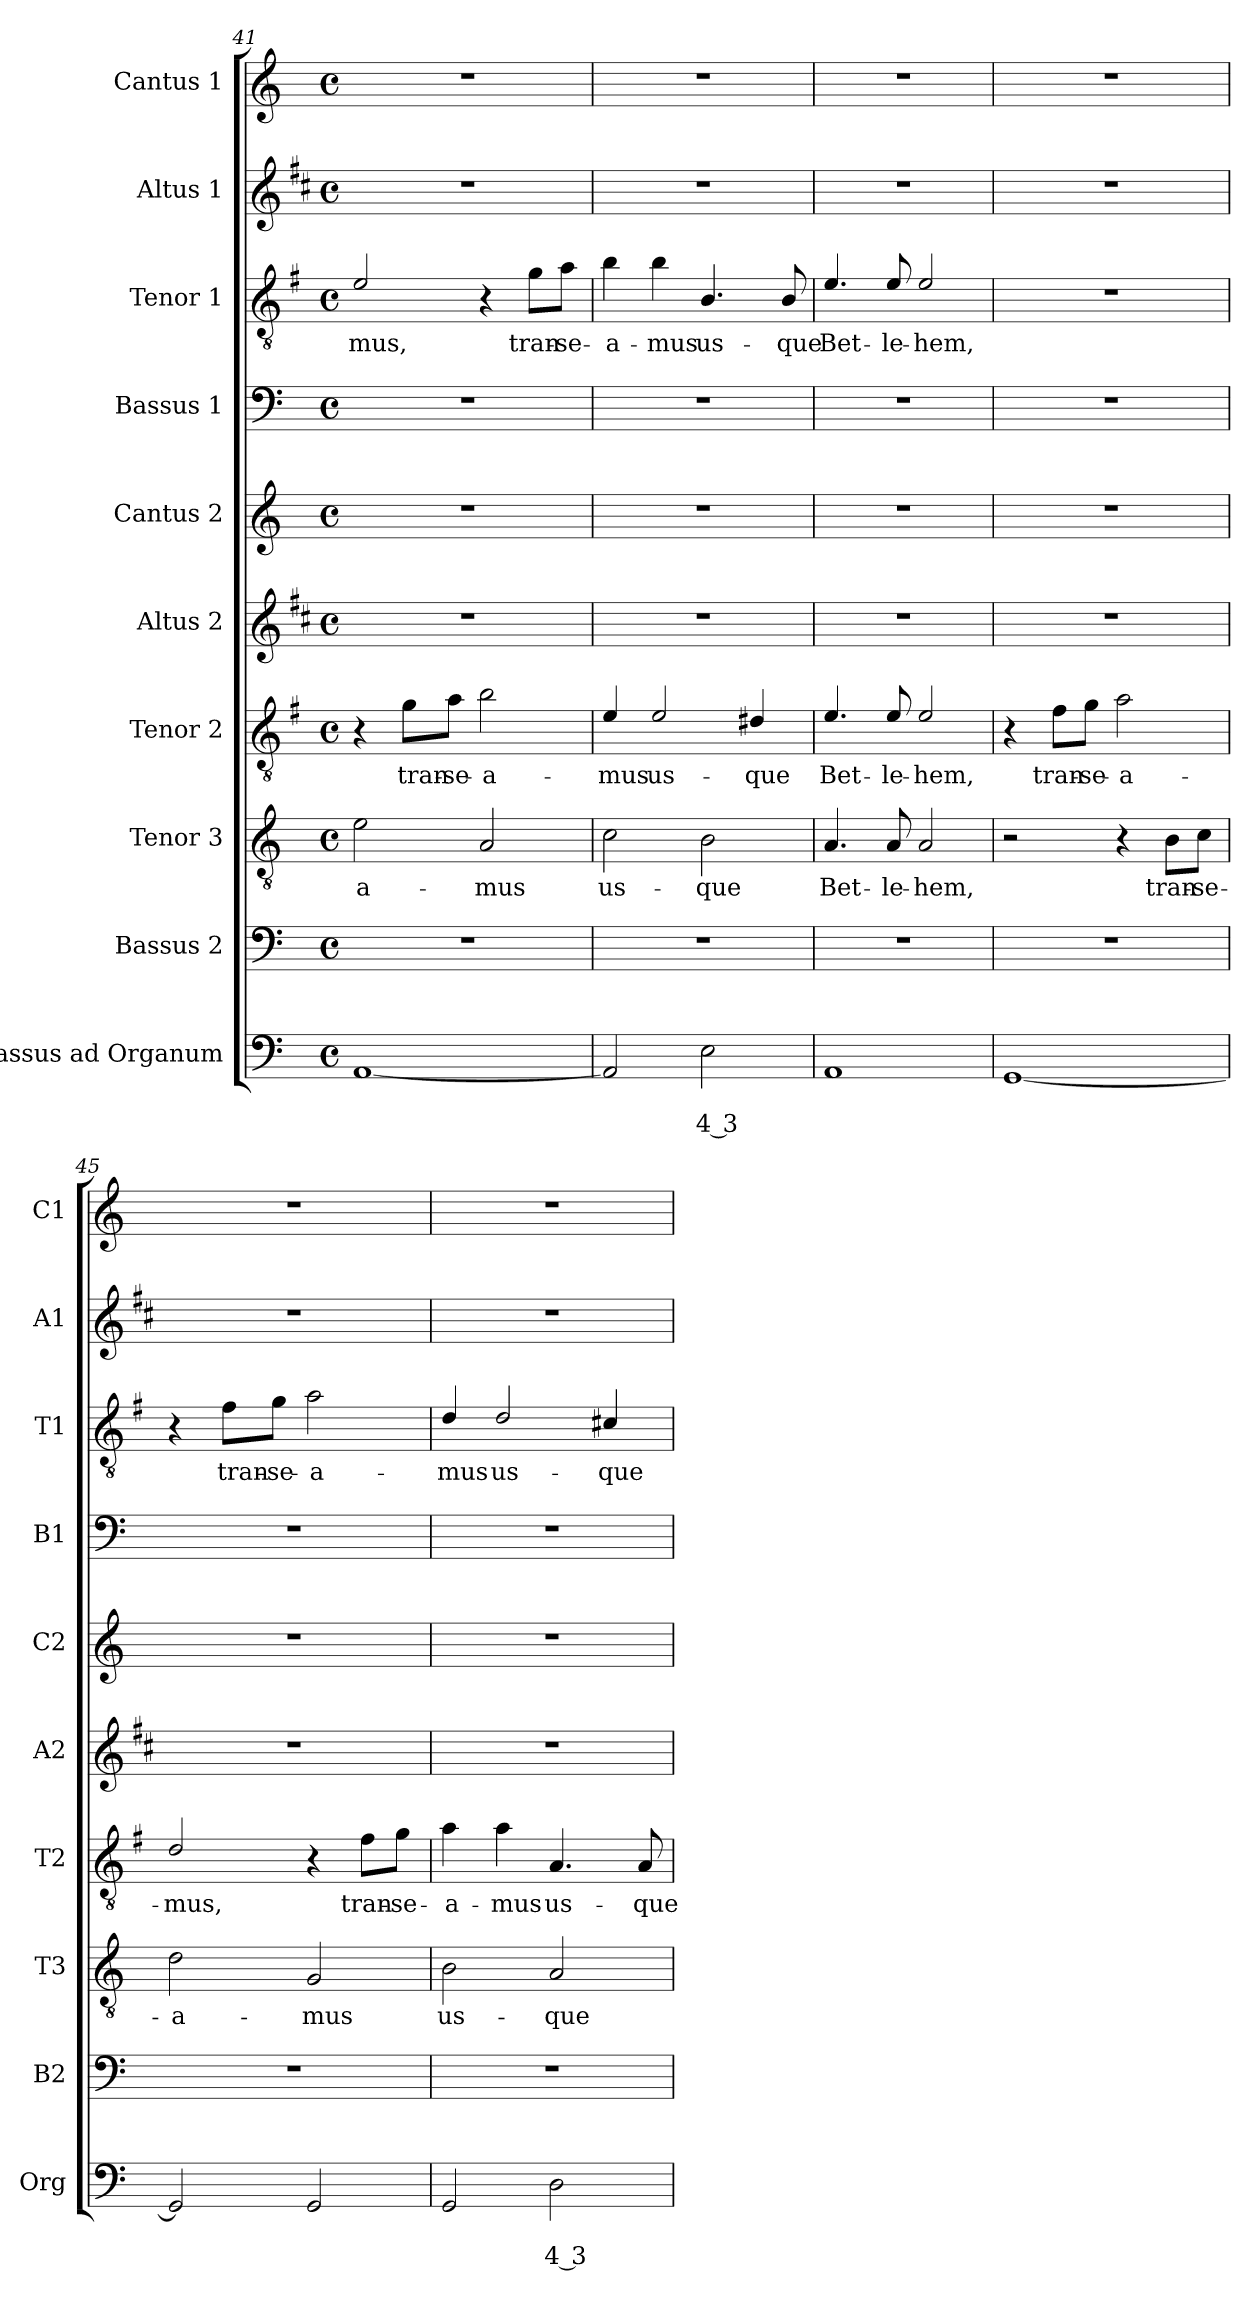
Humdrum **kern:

**kern	**text	**text	**kern	**kern	**text	**kern	**text	**kern	**kern	**kern	**kern	**text	**kern	**kern
*part10	*part10	*part10	*part9	*part8	*part8	*part7	*part7	*part6	*part5	*part4	*part3	*part3	*part2	*part1
*staff10	*staff10	*staff10	*staff9	*staff8	*staff8	*staff7	*staff7	*staff6	*staff5	*staff4	*staff3	*staff3	*staff2	*staff1
*I"Bassus ad Organum	*	*	*I"Bassus 2	*I"Tenor 3	*	*I"Tenor 2	*	*I"Altus 2	*I"Cantus 2	*I"Bassus 1	*I"Tenor 1	*	*I"Altus 1	*I"Cantus 1
*I'Org	*	*	*I'B2	*I'T3	*	*I'T2	*	*I'A2	*I'C2	*I'B1	*I'T1	*	*I'A1	*I'C1
*clefF4	*	*	*clefF4	*clefGv2	*	*clefGv2	*	*clefG2	*clefG2	*clefF4	*clefGv2	*	*clefG2	*clefG2
*	*	*	*	*	*	*ITrd4c7	*	*ITrd1c2	*	*	*ITrd4c7	*	*ITrd1c2	*
*k[]	*	*	*k[]	*k[]	*	*k[]	*	*k[]	*k[]	*k[]	*k[]	*	*k[]	*k[]
*C:	*	*	*C:	*C:	*	*C:	*	*C:	*C:	*C:	*C:	*	*C:	*C:
*M4/4	*	*	*M4/4	*M4/4	*	*M4/4	*	*M4/4	*M4/4	*M4/4	*M4/4	*	*M4/4	*M4/4
*met(c)	*	*	*met(c)	*met(c)	*	*met(c)	*	*met(c)	*met(c)	*met(c)	*met(c)	*	*met(c)	*met(c)
=41	=41	=41	=41	=41	=41	=41	=41	=41	=41	=41	=41	=41	=41	=41
!	!	!	!	!	!LO:LY:b	!	!	!	!	!	!	!LO:LY:b	!	!
[1AA	.	.	1r	2e\	-a-	4r	.	1r	1r	1r	2A/	-mus,	1r	1r
!	!	!	!	!	!	!	!LO:LY:b	!	!	!	!	!	!	!
.	.	.	.	.	.	8c\L	tran-	.	.	.	.	.	.	.
!	!	!	!	!	!	!	!LO:LY:b	!	!	!	!	!	!	!
.	.	.	.	.	.	8d\J	-se-	.	.	.	.	.	.	.
!	!	!	!	!	!LO:LY:b	!	!LO:LY:b	!	!	!	!	!	!	!
.	.	.	.	2A/	-mus	2e\	-a-	.	.	.	4r	.	.	.
!	!	!	!	!	!	!	!	!	!	!	!	!LO:LY:b	!	!
.	.	.	.	.	.	.	.	.	.	.	8c\L	tran-	.	.
!	!	!	!	!	!	!	!	!	!	!	!	!LO:LY:b	!	!
.	.	.	.	.	.	.	.	.	.	.	8d\J	-se-	.	.
=42	=42	=42	=42	=42	=42	=42	=42	=42	=42	=42	=42	=42	=42	=42
!	!	!	!	!	!LO:LY:b	!	!LO:LY:b	!	!	!	!	!LO:LY:b	!	!
2AA/]	.	.	1r	2c\	us-	4A/	-mus	1r	1r	1r	4e\	-a-	1r	1r
!	!	!	!	!	!	!	!LO:LY:b	!	!	!	!	!LO:LY:b	!	!
.	.	.	.	.	.	2A/	us-	.	.	.	4e\	-mus	.	.
!	!	!LO:LY:b	!	!	!LO:LY:b	!	!	!	!	!	!	!LO:LY:b	!	!
2E\	.	4 3	.	2B\	-que	.	.	.	.	.	4.E/	us-	.	.
!	!	!	!	!	!	!	!LO:LY:b	!	!	!	!	!	!	!
.	.	.	.	.	.	4G#X/	-que	.	.	.	.	.	.	.
!	!	!	!	!	!	!	!	!	!	!	!	!LO:LY:b	!	!
.	.	.	.	.	.	.	.	.	.	.	8E/	-que	.	.
=43	=43	=43	=43	=43	=43	=43	=43	=43	=43	=43	=43	=43	=43	=43
!	!	!	!	!	!LO:LY:b	!	!LO:LY:b	!	!	!	!	!LO:LY:b	!	!
1AA	.	.	1r	4.A/	Bet-	4.A/	Bet-	1r	1r	1r	4.A/	Bet-	1r	1r
!	!	!	!	!	!LO:LY:b	!	!LO:LY:b	!	!	!	!	!LO:LY:b	!	!
.	.	.	.	8A/	-le-	8A/	-le-	.	.	.	8A/	-le-	.	.
!	!	!	!	!	!LO:LY:b	!	!LO:LY:b	!	!	!	!	!LO:LY:b	!	!
.	.	.	.	2A/	-hem,	2A/	-hem,	.	.	.	2A/	-hem,	.	.
=44	=44	=44	=44	=44	=44	=44	=44	=44	=44	=44	=44	=44	=44	=44
[1GG	.	.	1r	2r	.	4r	.	1r	1r	1r	1r	.	1r	1r
!	!	!	!	!	!	!	!LO:LY:b	!	!	!	!	!	!	!
.	.	.	.	.	.	8B\L	tran-	.	.	.	.	.	.	.
!	!	!	!	!	!	!	!LO:LY:b	!	!	!	!	!	!	!
.	.	.	.	.	.	8c\J	-se-	.	.	.	.	.	.	.
!	!	!	!	!	!	!	!LO:LY:b	!	!	!	!	!	!	!
.	.	.	.	4r	.	2d\	-a-	.	.	.	.	.	.	.
!	!	!	!	!	!LO:LY:b	!	!	!	!	!	!	!	!	!
.	.	.	.	8B\L	tran-	.	.	.	.	.	.	.	.	.
!	!	!	!	!	!LO:LY:b	!	!	!	!	!	!	!	!	!
.	.	.	.	8c\J	-se-	.	.	.	.	.	.	.	.	.
=45	=45	=45	=45	=45	=45	=45	=45	=45	=45	=45	=45	=45	=45	=45
!	!	!	!	!	!LO:LY:b	!	!LO:LY:b	!	!	!	!	!	!	!
2GG/]	.	.	1r	2d\	-a-	2G/	-mus,	1r	1r	1r	4r	.	1r	1r
!	!	!	!	!	!	!	!	!	!	!	!	!LO:LY:b	!	!
.	.	.	.	.	.	.	.	.	.	.	8B\L	tran-	.	.
!	!	!	!	!	!	!	!	!	!	!	!	!LO:LY:b	!	!
.	.	.	.	.	.	.	.	.	.	.	8c\J	-se-	.	.
!	!	!	!	!	!LO:LY:b	!	!	!	!	!	!	!LO:LY:b	!	!
2GG/	.	.	.	2G/	-mus	4r	.	.	.	.	2d\	-a-	.	.
!	!	!	!	!	!	!	!LO:LY:b	!	!	!	!	!	!	!
.	.	.	.	.	.	8B\L	tran-	.	.	.	.	.	.	.
!	!	!	!	!	!	!	!LO:LY:b	!	!	!	!	!	!	!
.	.	.	.	.	.	8c\J	-se-	.	.	.	.	.	.	.
!!LO:PB:g=z
=46	=46	=46	=46	=46	=46	=46	=46	=46	=46	=46	=46	=46	=46	=46
!	!	!	!	!	!LO:LY:b	!	!LO:LY:b	!	!	!	!	!LO:LY:b	!	!
2GG/	.	.	1r	2B\	us-	4d\	-a-	1r	1r	1r	4G/	-mus	1r	1r
!	!	!	!	!	!	!	!LO:LY:b	!	!	!	!	!LO:LY:b	!	!
.	.	.	.	.	.	4d\	-mus	.	.	.	2G/	us-	.	.
!	!	!LO:LY:b	!	!	!LO:LY:b	!	!LO:LY:b	!	!	!	!	!	!	!
2D\	.	4 3	.	2A/	-que	4.D/	us-	.	.	.	.	.	.	.
!	!	!	!	!	!	!	!	!	!	!	!	!LO:LY:b	!	!
.	.	.	.	.	.	.	.	.	.	.	4F#X/	-que	.	.
!	!	!	!	!	!	!	!LO:LY:b	!	!	!	!	!	!	!
.	.	.	.	.	.	8D/	-que	.	.	.	.	.	.	.
=	=	=	=	=	=	=	=	=	=	=	=	=	=	=
*-	*-	*-	*-	*-	*-	*-	*-	*-	*-	*-	*-	*-	*-	*-
